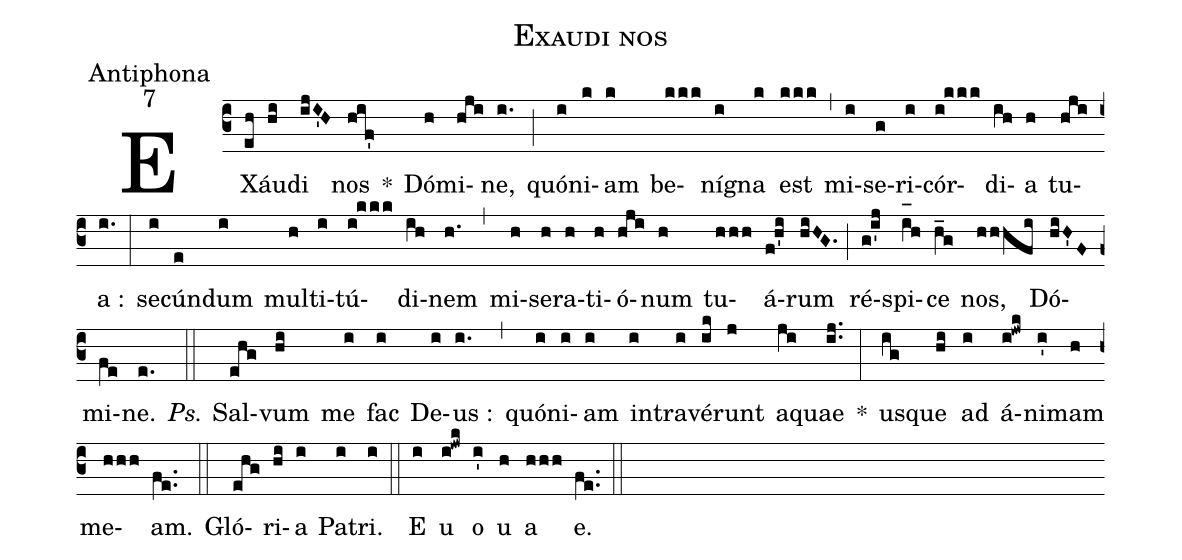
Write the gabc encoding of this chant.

name:Exaudi nos;
office-part:Antiphona;
mode:7;
%%
(c3) EX(eh)áu(hi)di(ijI'H) nos(hif') *() Dó(h)mi(hji)ne,(i.) (;) quó(i)ni(k)am(k) be(kkk)ní(i)gna(k) est(kkk) (,) mi(i)se(g)ri(i)cór(i!kkk)di(ih)a(h) tu(hji)a :(i.) (:) se(i)cún(e)dum(i) mul(h)ti(i)tú(i!kkk)di(ih)nem(h.) (,) mi(h)se(h)ra(h)ti(h)ó(hji)num(h) tu(hhh)á(f!h'i)rum(hiHG.) (;) ré(g!i'j)spi(i_[oh:h]h)ce(h_g) nos,(hhhfi) Dó(hiH'F)mi(fe)ne.(e.) (::) <i>Ps.</i> Sal(ehg)vum(hi) me(i) fac(i) De(i)us :(i.) (,) quó(i)ni(i)am(i) in(i)tra(i)vé(ik)runt(j) a(ji)quae(ij..) *(:) us(ig)que(hi) ad(i) á(i!jwk)ni(i')mam(h) me(hhh)am.(fe..) (::) Gló(ehg)ri(hi)a(i) Pa(i)tri.(i) (::) <eu>E(i) u(i!jwk) o(i') u(h) a(hhh) e.</eu>(fe..) (::)
